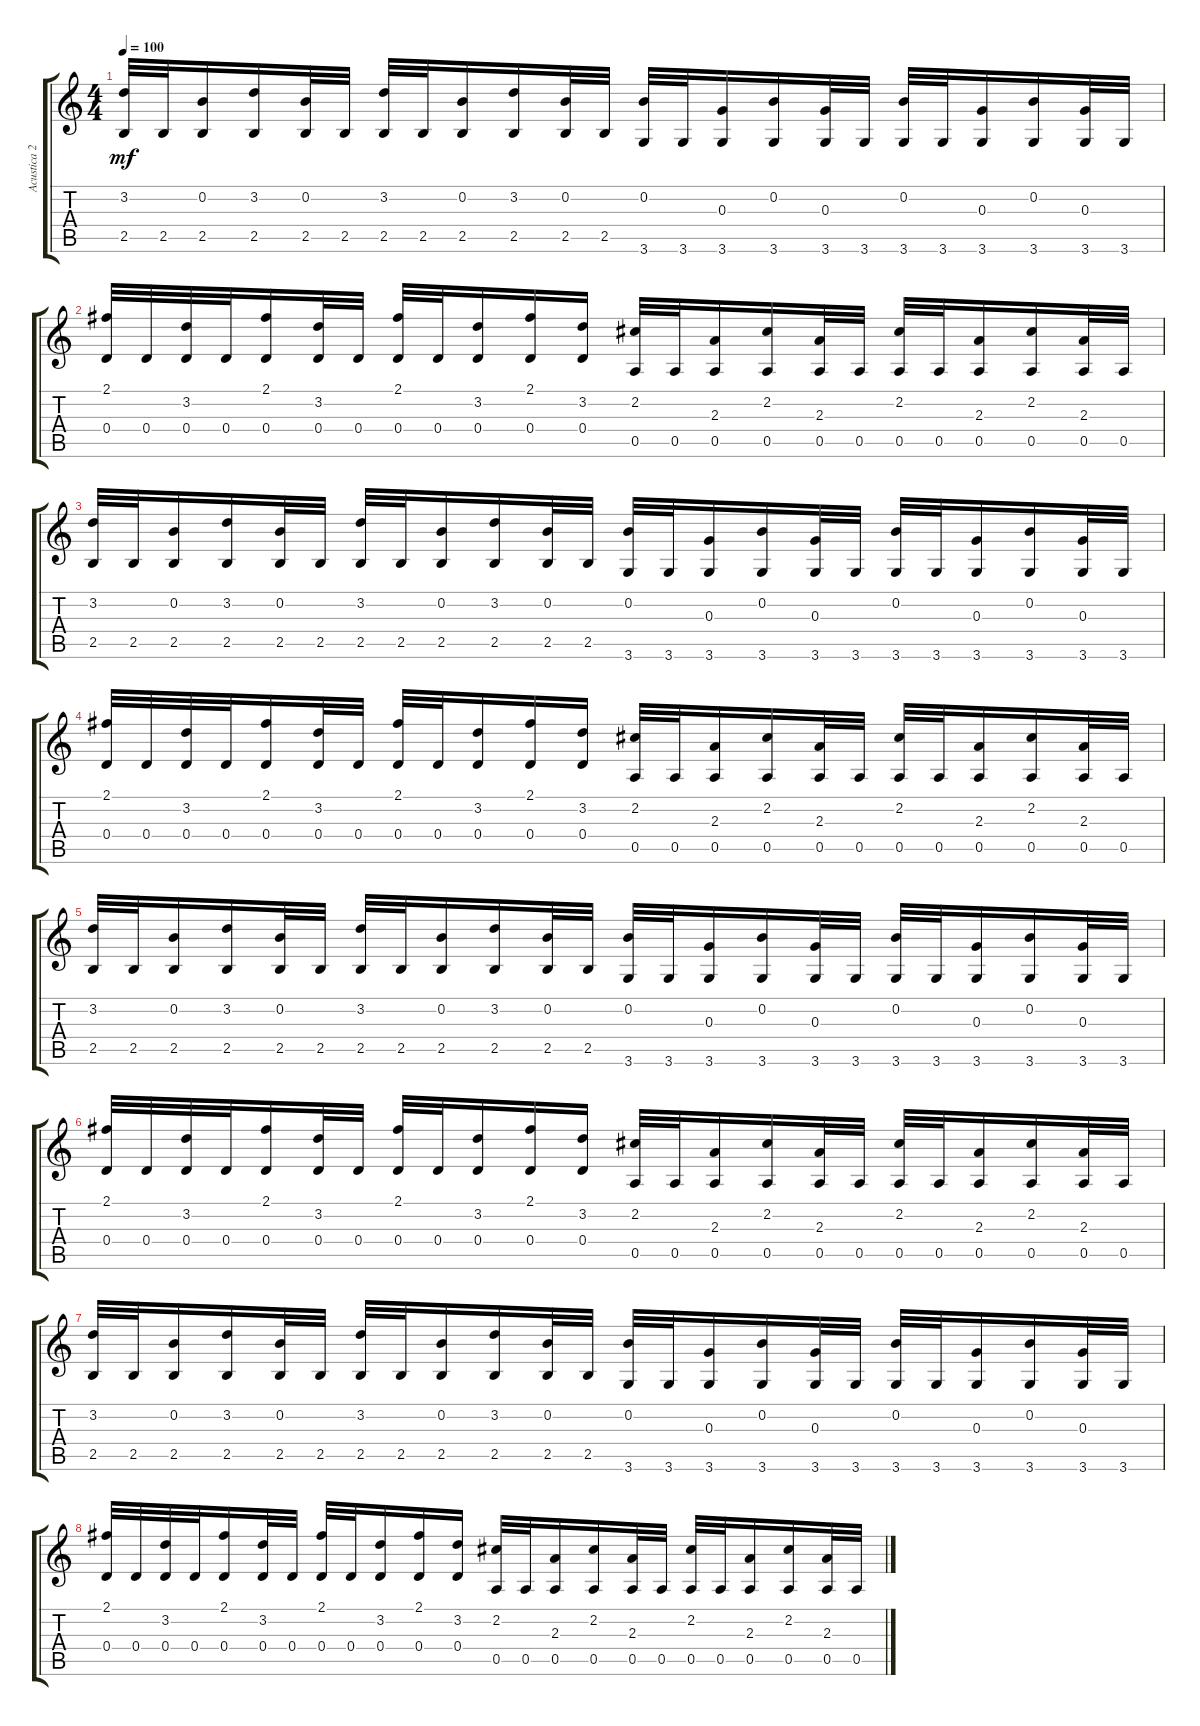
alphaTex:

\track ("Acustica 2" "Acustica 2") {instrument acousticguitarsteel}
\staff {score tabs}
\tuning (E4 B3 G3 D3 A2 E2) {hide}
\ts (4 4)
\tempo 100
\clef g2
\ks c
(3.2 2.5).32{dy mf} 2.5.32 (0.2 2.5).16 (3.2 2.5).16 (0.2 2.5).32 2.5.32 (3.2 2.5).32 2.5.32 (0.2 2.5).16 (3.2 2.5).16 (0.2 2.5).32 2.5.32 (0.2 3.6).32 3.6.32 (0.3 3.6).16 (0.2 3.6).16 (0.3 3.6).32 3.6.32 (0.2 3.6).32 3.6.32 (0.3 3.6).16 (0.2 3.6).16 (0.3 3.6).32 3.6.32 |
(2.1 0.4).32 0.4.32 (3.2 0.4).32 0.4.32 (2.1 0.4).16 (3.2 0.4).32 0.4.32 (2.1 0.4).32 0.4.32 (3.2 0.4).16 (2.1 0.4).16 (3.2 0.4).16 (2.2 0.5).32 0.5.32 (2.3 0.5).16 (2.2 0.5).16 (2.3 0.5).32 0.5.32 (2.2 0.5).32 0.5.32 (2.3 0.5).16 (2.2 0.5).16 (2.3 0.5).32 0.5.32 |
(3.2 2.5).32 2.5.32 (0.2 2.5).16 (3.2 2.5).16 (0.2 2.5).32 2.5.32 (3.2 2.5).32 2.5.32 (0.2 2.5).16 (3.2 2.5).16 (0.2 2.5).32 2.5.32 (0.2 3.6).32 3.6.32 (0.3 3.6).16 (0.2 3.6).16 (0.3 3.6).32 3.6.32 (0.2 3.6).32 3.6.32 (0.3 3.6).16 (0.2 3.6).16 (0.3 3.6).32 3.6.32 |
(2.1 0.4).32 0.4.32 (3.2 0.4).32 0.4.32 (2.1 0.4).16 (3.2 0.4).32 0.4.32 (2.1 0.4).32 0.4.32 (3.2 0.4).16 (2.1 0.4).16 (3.2 0.4).16 (2.2 0.5).32 0.5.32 (2.3 0.5).16 (2.2 0.5).16 (2.3 0.5).32 0.5.32 (2.2 0.5).32 0.5.32 (2.3 0.5).16 (2.2 0.5).16 (2.3 0.5).32 0.5.32 |
(3.2 2.5).32 2.5.32 (0.2 2.5).16 (3.2 2.5).16 (0.2 2.5).32 2.5.32 (3.2 2.5).32 2.5.32 (0.2 2.5).16 (3.2 2.5).16 (0.2 2.5).32 2.5.32 (0.2 3.6).32 3.6.32 (0.3 3.6).16 (0.2 3.6).16 (0.3 3.6).32 3.6.32 (0.2 3.6).32 3.6.32 (0.3 3.6).16 (0.2 3.6).16 (0.3 3.6).32 3.6.32 |
(2.1 0.4).32 0.4.32 (3.2 0.4).32 0.4.32 (2.1 0.4).16 (3.2 0.4).32 0.4.32 (2.1 0.4).32 0.4.32 (3.2 0.4).16 (2.1 0.4).16 (3.2 0.4).16 (2.2 0.5).32 0.5.32 (2.3 0.5).16 (2.2 0.5).16 (2.3 0.5).32 0.5.32 (2.2 0.5).32 0.5.32 (2.3 0.5).16 (2.2 0.5).16 (2.3 0.5).32 0.5.32 |
(3.2 2.5).32 2.5.32 (0.2 2.5).16 (3.2 2.5).16 (0.2 2.5).32 2.5.32 (3.2 2.5).32 2.5.32 (0.2 2.5).16 (3.2 2.5).16 (0.2 2.5).32 2.5.32 (0.2 3.6).32 3.6.32 (0.3 3.6).16 (0.2 3.6).16 (0.3 3.6).32 3.6.32 (0.2 3.6).32 3.6.32 (0.3 3.6).16 (0.2 3.6).16 (0.3 3.6).32 3.6.32 |
(2.1 0.4).32 0.4.32 (3.2 0.4).32 0.4.32 (2.1 0.4).16 (3.2 0.4).32 0.4.32 (2.1 0.4).32 0.4.32 (3.2 0.4).16 (2.1 0.4).16 (3.2 0.4).16 (2.2 0.5).32 0.5.32 (2.3 0.5).16 (2.2 0.5).16 (2.3 0.5).32 0.5.32 (2.2 0.5).32 0.5.32 (2.3 0.5).16 (2.2 0.5).16 (2.3 0.5).32 0.5.32
